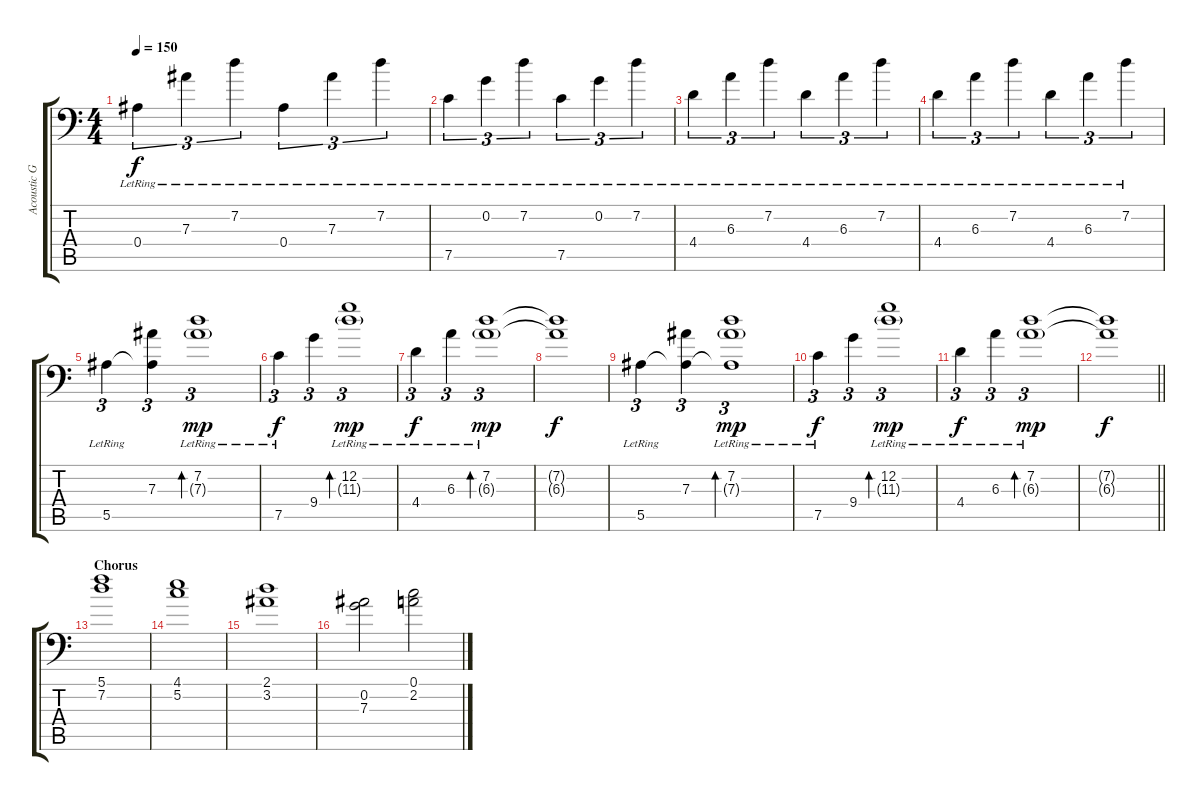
\track ("Acoustic Guitar and Strings" "Acoustic G") {instrument acousticguitarsteel}
\staff {score tabs}
\tuning (C4 G3 Eb3 Bb2 F2 Bb1) {hide}
\ts (4 4)
\tempo 150
\clef f4
\ks c
0.4{lr}.4{tu (3 2) dy f} 7.3{lr}.4{tu (3 2)} 7.2{lr}.4{tu (3 2)} 0.4{lr}.4{tu (3 2)} 7.3{lr}.4{tu (3 2)} 7.2{lr}.4{tu (3 2)} |
7.5{lr}.4{tu (3 2)} 0.2{lr}.4{tu (3 2)} 7.2{lr}.4{tu (3 2)} 7.5{lr}.4{tu (3 2)} 0.2{lr}.4{tu (3 2)} 7.2{lr}.4{tu (3 2)} |
4.4{lr}.4{tu (3 2)} 6.3{lr}.4{tu (3 2)} 7.2{lr}.4{tu (3 2)} 4.4{lr}.4{tu (3 2)} 6.3{lr}.4{tu (3 2)} 7.2{lr}.4{tu (3 2)} |
4.4{lr}.4{tu (3 2)} 6.3{lr}.4{tu (3 2)} 7.2{lr}.4{tu (3 2)} 4.4{lr}.4{tu (3 2)} 6.3{lr}.4{tu (3 2)} 7.2{lr}.4{tu (3 2)} |
5.5{lr}.4{tu (3 2) instrument acousticguitarsteel} (7.3 5.5{t}).4{tu (3 2)} (7.2{lr} 7.3{g}).1{tu (3 2) bd 60 dy mp} |
7.5{lr}.4{tu (3 2) dy f} 9.4.4{tu (3 2)} (12.2 11.3{g lr}).1{tu (3 2) bd 60 dy mp} |
4.4{lr}.4{tu (3 2) dy f} 6.3{lr}.4{tu (3 2)} (7.2{lr} 6.3{g}).1{tu (3 2) bd 60 dy mp} |
(7.2{t} 6.3{t}).1{dy f} |
5.5{lr}.4{tu (3 2) instrument acousticguitarsteel} (7.3 5.5{t}).4{tu (3 2)} (7.2{lr} 7.3{g} 5.5{t}).1{tu (3 2) bd 60 dy mp} |
7.5{lr}.4{tu (3 2) dy f} 9.4.4{tu (3 2)} (12.2 11.3{g lr}).1{tu (3 2) bd 60 dy mp} |
4.4{lr}.4{tu (3 2) dy f} 6.3{lr}.4{tu (3 2)} (7.2{lr} 6.3{g}).1{tu (3 2) bd 60 dy mp} |
\barLineRight lightlight
(7.2{t} 6.3{t}).1{dy f} |
\section ("" "Chorus")
(5.1 7.2).1{instrument stringensemble2} |
(4.1 5.2).1 |
(2.1 3.2).1 |
(0.2 7.3).2 (0.1 2.2).2
